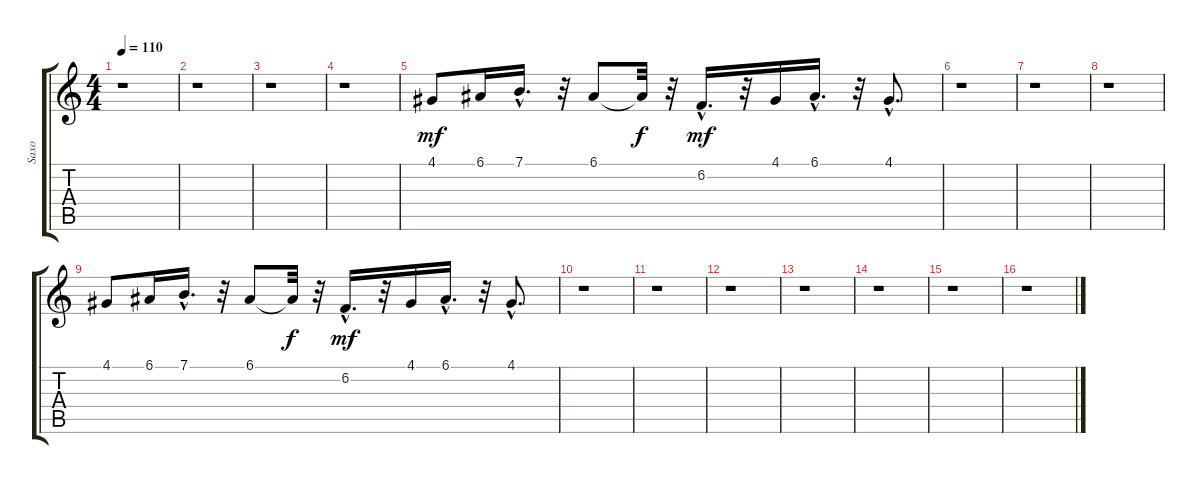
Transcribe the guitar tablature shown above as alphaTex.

\track ("Saxo" "Saxo") {instrument tenorsax}
\staff {score tabs}
\tuning (E4 B3 G3 D3 A2 E2) {hide}
\ts (4 4)
\tempo 110
\clef g2
\ks c
r.1{dy mf} |
r.1 |
r.1 |
r.1 |
4.1.8 6.1.16 7.1{hac}.16{d} r.32 6.1.8 6.1{t}.32{dy f} r.32 6.2{hac}.16{d dy mf} r.32 4.1.16 6.1{hac}.16{d} r.32 4.1{hac}.8{d} |
r.1 |
r.1 |
r.1 |
4.1.8 6.1.16 7.1{hac}.16{d} r.32 6.1.8 6.1{t}.32{dy f} r.32 6.2{hac}.16{d dy mf} r.32 4.1.16 6.1{hac}.16{d} r.32 4.1{hac}.8{d} |
r.1 |
r.1 |
r.1 |
r.1 |
r.1 |
r.1 |
r.1
